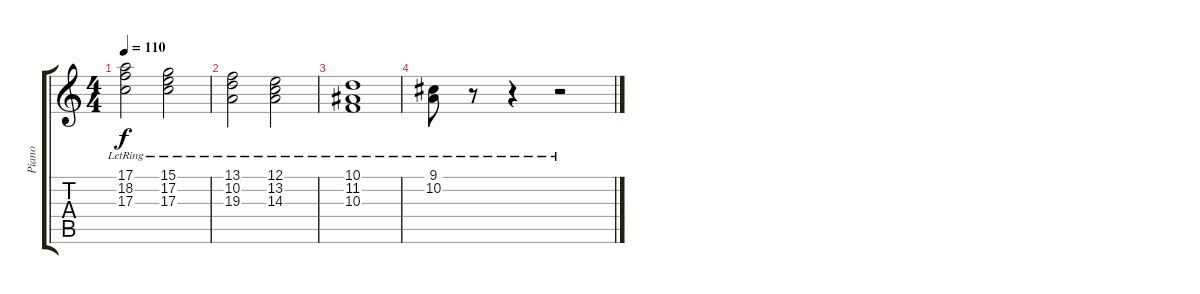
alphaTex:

\track ("Piano" "Piano") {instrument acousticgrandpiano}
\staff {score tabs}
\tuning (E4 B3 G3 D3 A2 E2) {hide}
\ts (4 4)
\tempo 110
\clef g2
\ks c
(17.1{lr} 18.2{lr} 17.3{lr}).2{dy f} (15.1{lr} 17.2{lr} 17.3{lr}).2 |
(13.1{lr} 10.2{lr} 19.3{lr}).2 (12.1{lr} 13.2{lr} 14.3{lr}).2 |
(10.1{lr} 11.2{lr} 10.3{lr}).1 |
(9.1{lr} 10.2{lr}).8 r.8 r.4 r.2
